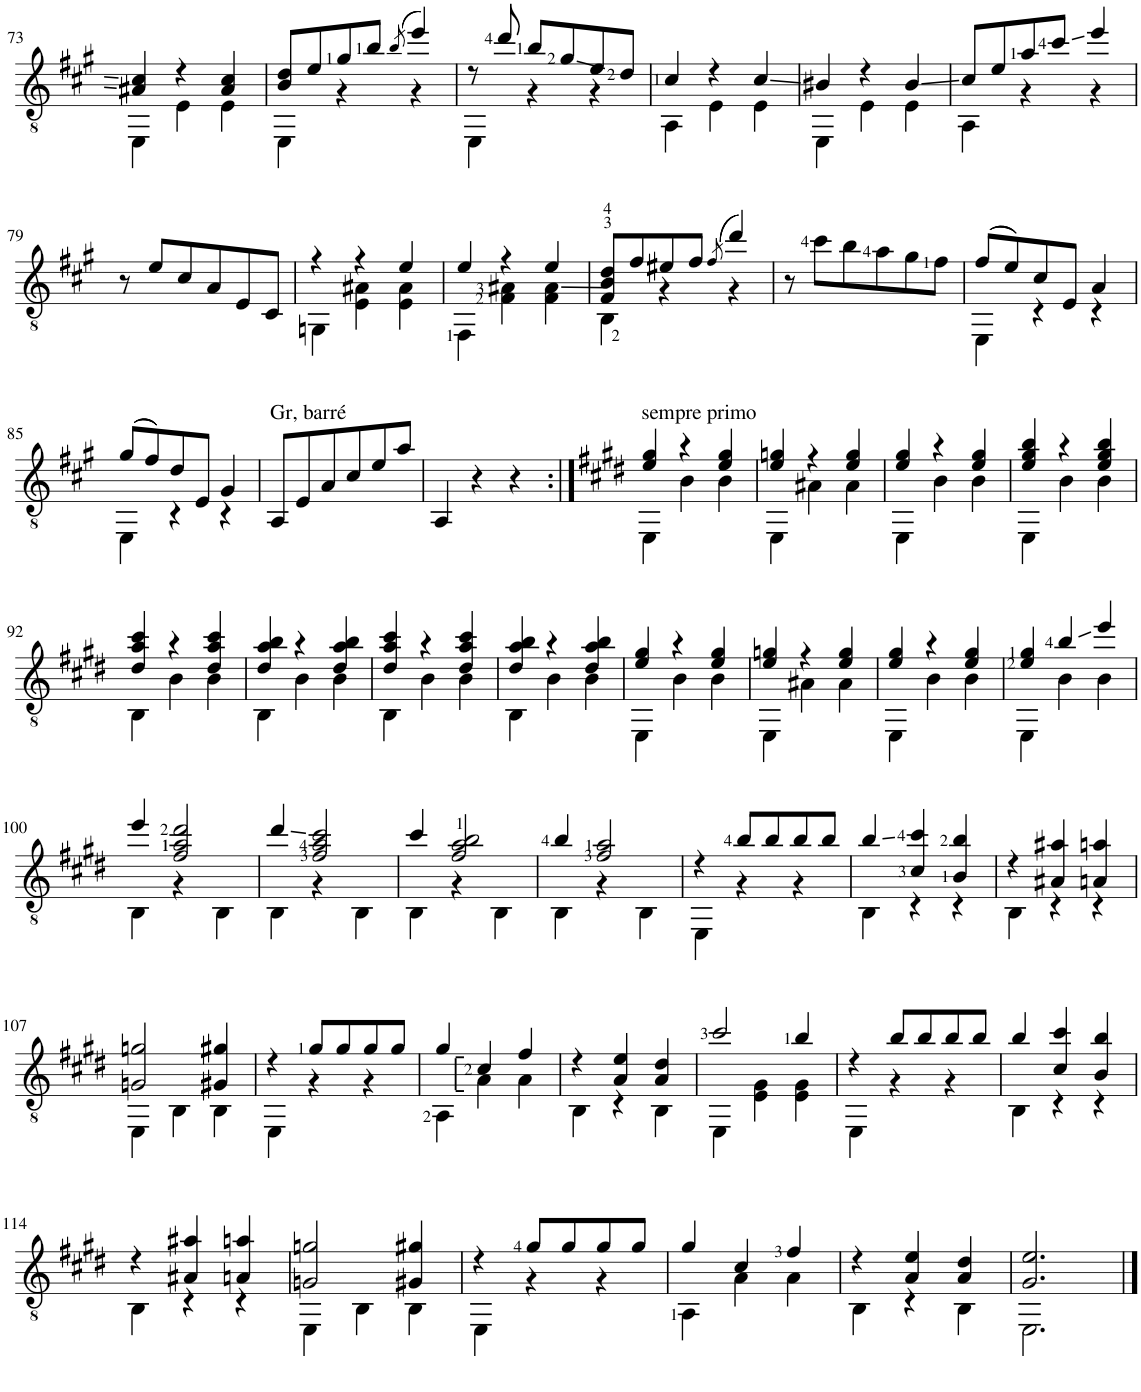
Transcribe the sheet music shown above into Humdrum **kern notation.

**kern
*part1
*staff1
*I"Guitar
*I'Guit.
!!LO:PB:g=z
*clefGv2
*k[f#c#g#]
*M3/4
=73
*^
4A#X/ 4c#/	4EE\
4r	4E\
4A#/ 4c#/	4E\
=74	=74
8B/ 8d/L	4EE\
8e/	.
8g#/	4r
8b/J	.
((8qb/	.
4ee/))	4r
=75	=75
8r	4EE\
8dd/	.
8b/L	4r
8g#/	.
8e/	4r
8d/J	.
=76	=76
4c#/	4AA\
4r	4E\
4c#/	4E\
=77	=77
4B#X/	4EE\
4r	4E\
4B#/	4E\
=78	=78
8c#/L	4AA\
8e/	.
8a/	4r
8cc#/J	.
4ee/	4r
*v	*v
!!LO:LB:g=z
=79
8r
8e/L
8c#/
8A/
8E/
8C#/J
=80
*^
4r	4GGn\
4r	4E\ 4A#X\
4e/	4E\ 4A#\
=81	=81
4e/	4FF#\
4r	4F#\ 4A#X\
4e/	4F#\ 4A#\
=82	=82
8F#/ 8B/ 8d/L	4BB\
8f#/	.
8e#X/	4r
8f#/J	.
((8qf#/	.
4dd/))	4r
*v	*v
=83
8r
8cc#\L
8b\
8a\
8g#\
8f#\J
=84
*^
((8f#/L	4EE\
8e/))	.
8c#/	4r
8E/J	.
4A/	4r
!!LO:LB:g=z	!!
=85	=85
((8g#/L	4EE\
8f#/))	.
8d/	4r
8E/J	.
4G#/	4r
=86	=86
!LO:TX:a:t=Gr, barré	!
*v	*v
8AA/L
8E/
8A/
8c#/
8e/
8a/J
=87
4AA/
4r
4r
=88:|!
*k[f#c#g#d#]
*^
!LO:TX:a:t=sempre primo	!
4e/ 4g#/	4EE\
4r	4B\
4e/ 4g#/	4B\
=89	=89
4e/ 4gn/	4EE\
4r	4A#X\
4e/ 4g/	4A#\
=90	=90
4e/ 4g#/	4EE\
4r	4B\
4e/ 4g#/	4B\
=91	=91
4e/ 4g#/ 4b/	4EE\
4r	4B\
4e/ 4g#/ 4b/	4B\
!!LO:LB:g=z	!!
=92	=92
4d#/ 4a/ 4cc#/	4BB\
4r	4B\
4d#/ 4a/ 4cc#/	4B\
=93	=93
4d#/ 4a/ 4b/	4BB\
4r	4B\
4d#/ 4a/ 4b/	4B\
=94	=94
4d#/ 4a/ 4cc#/	4BB\
4r	4B\
4d#/ 4a/ 4cc#/	4B\
=95	=95
4d#/ 4a/ 4b/	4BB\
4r	4B\
4d#/ 4a/ 4b/	4B\
=96	=96
4e/ 4g#/	4EE\
4r	4B\
4e/ 4g#/	4B\
=97	=97
4e/ 4gn/	4EE\
4r	4A#X\
4e/ 4g/	4A#\
=98	=98
4e/ 4g#/	4EE\
4r	4B\
4e/ 4g#/	4B\
=99	=99
4e/ 4g#/	4EE\
4b/	4B\
4ee/	4B\
!!LO:LB:g=z	!!
=100	=100
4ee/	4BB\
2f#/ 2a/ 2dd#/	4r
.	4BB\
=101	=101
4dd#/	4BB\
2f#/ 2a/ 2cc#/	4r
.	4BB\
=102	=102
4cc#/	4BB\
2f#/ 2a/ 2b/	4r
.	4BB\
=103	=103
4b/	4BB\
2f#/ 2a/	4r
.	4BB\
=104	=104
4r	4EE\
8b/L	4r
8b/	.
8b/	4r
8b/J	.
=105	=105
4b/	4BB\
4c#/ 4cc#/	4r
4B/ 4b/	4r
=106	=106
4r	4BB\
4A#X/ 4a#X/	4r
4An/ 4an/	4r
!!LO:LB:g=z	!!
=107	=107
2Gn/ 2gn/	4EE\
.	4BB\
4G#X/ 4g#X/	4BB\
=108	=108
4r	4EE\
8g#/L	4r
8g#/	.
8g#/	4r
8g#/J	.
=109	=109
4g#/	4AA\
4c#:/	4A\
4f#/	4A\
=110	=110
4r	4BB\
4A/ 4e/	4r
4A/ 4d#/	4BB\
=111	=111
2cc#/	4EE\
.	4E\ 4G#\
4b/	4E\ 4G#\
=112	=112
4r	4EE\
8b/L	4r
8b/	.
8b/	4r
8b/J	.
=113	=113
4b/	4BB\
4c#/ 4cc#/	4r
4B/ 4b/	4r
!!LO:LB:g=z	!!
=114	=114
4r	4BB\
4A#X/ 4a#X/	4r
4An/ 4an/	4r
=115	=115
2Gn/ 2gn/	4EE\
.	4BB\
4G#X/ 4g#X/	4BB\
=116	=116
4r	4EE\
8g#/L	4r
8g#/	.
8g#/	4r
8g#/J	.
=117	=117
4g#/	4AA\
4c#/	4A\
4f#/	4A\
=118	=118
4r	4BB\
4A/ 4e/	4r
4A/ 4d#/	4BB\
=119	=119
2.G#/ 2.e/	2.EE\
*v	*v
==
*-
